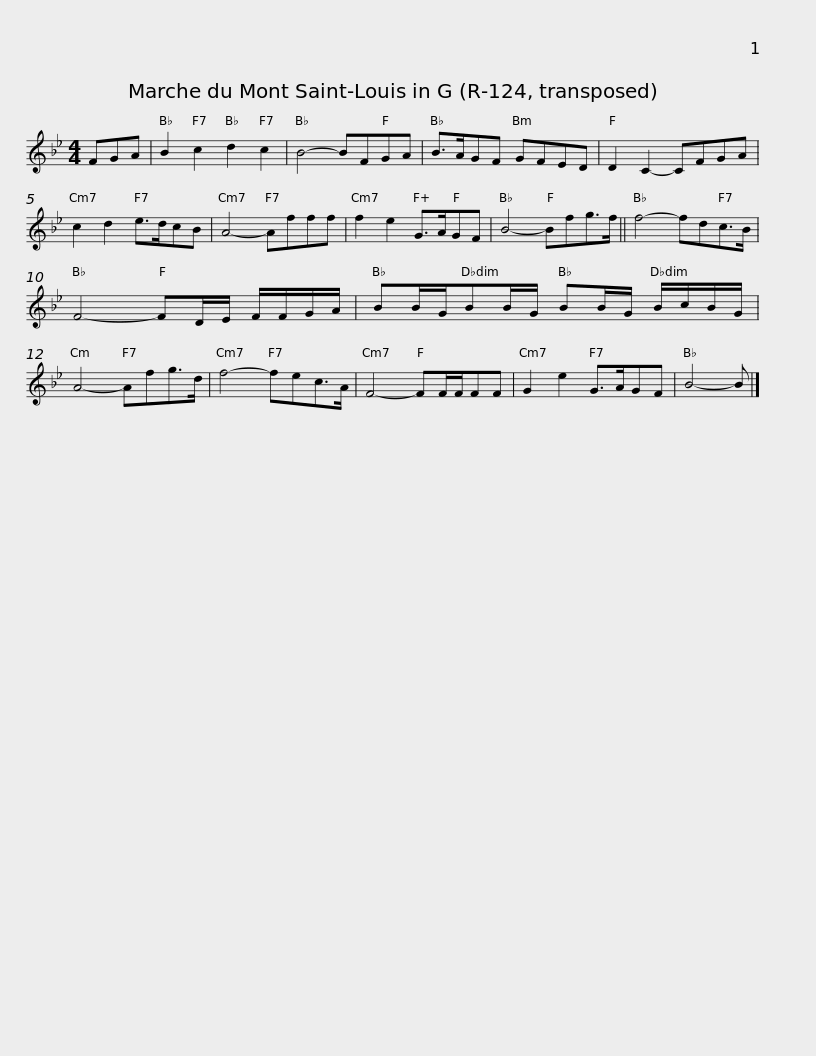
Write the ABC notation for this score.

X:1
L:1/8
M:4/4
I:linebreak $
K:Bb
V:1 treble
V:1
 FGA | B2 c2 d2 c2 | B4- BFGA | B>AGF GFED | D2 C2- CFGA | %5
 c2 d2 e>dcB |$ A4- Afff | f2 e2 G>AGF | B4- Bfg>f || f4- fdc>B | %10
 F4- FD/E/ F/F/G/A/ |$ BB/G/BB/G/ BB/G/ B/c/B/G/ | A4- Afg>d | f4- fec>A | F4- FF/F/FF | %15
 G2 e2 G>AGF |$ B4- B |] %17
